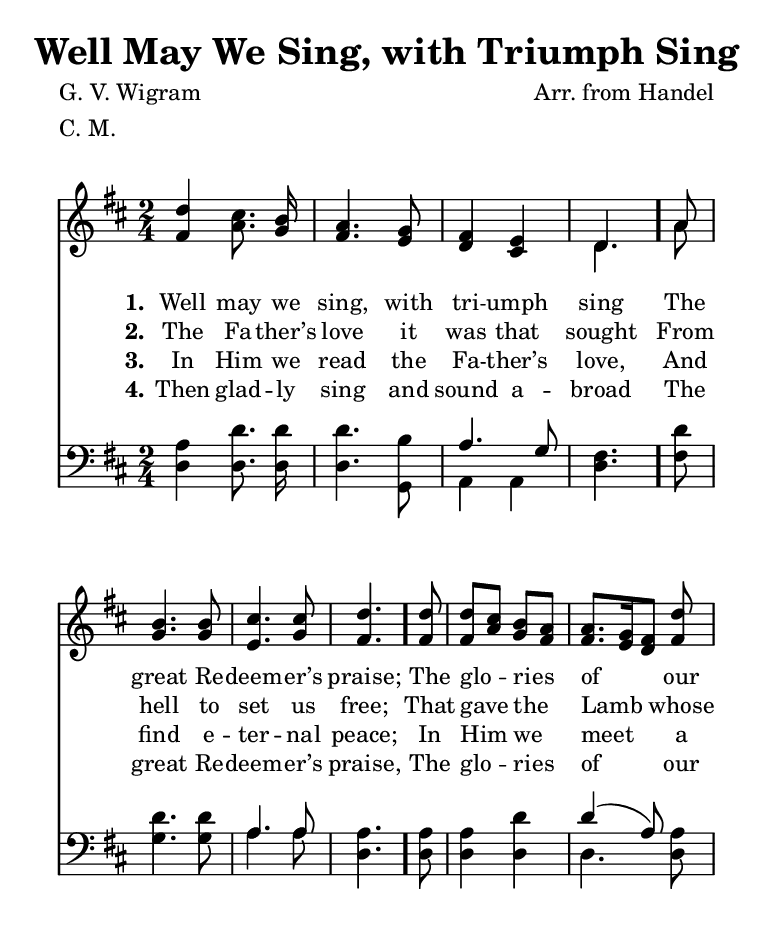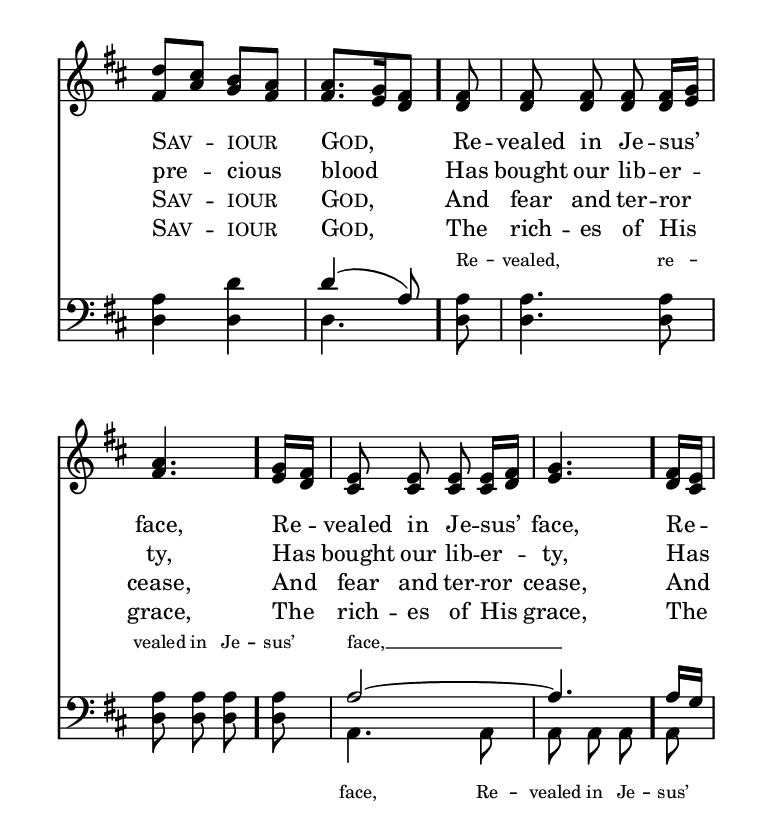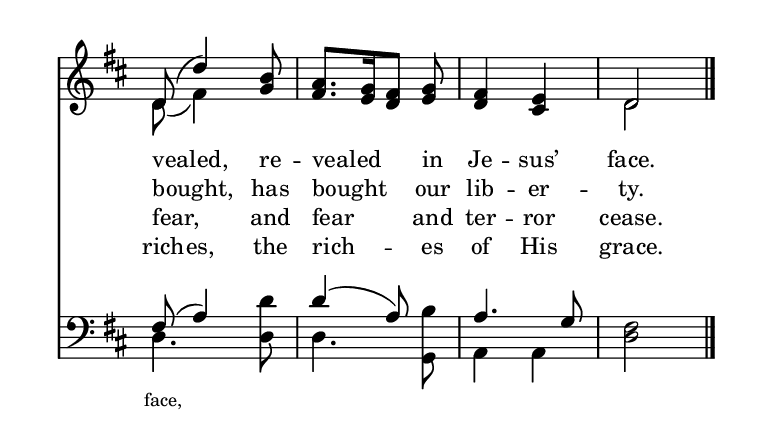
\include "common/global.ily"
\paper {
  \include "common/paper.ily"
  ragged-bottom = ##t
  system-system-spacing.padding = 7
}

\header{
  %gospel
  hymnnumber = "285"
  title = "Well May We Sing, with Triumph Sing"
  tunename = "Antioch"
  meter = "C. M."
  poet = "G. V. Wigram"
  composer = "Arr. from Handel"
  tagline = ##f
}

global = {
  \include "common/overrides.ily"
  \override Staff.TimeSignature.style = #'numbered
  \time 2/4
  \override Score.MetronomeMark.transparent = ##t % hide all fermata changes too
  \tempo 4=80
  \key d \major
  \autoBeamOff
}

notesSoprano = {
\global
\relative c'' {

  d4 cis8. b16 | a4. g8 | fis4 e | d4.
  a'8 | b4. b8 | cis4. cis8 | d4. \eogbreak
  d8 | d8[ cis] b[ a] | a8.[ g16 fis8] d'8 | d8[ cis] b[ a] | a8.[ g16 fis8]
  fis8 | fis fis fis fis16[ g] | a4.
  g16[ fis] | e8 e e e16[ fis] | g4.
  fis16[ e] | d8( d'4) b8 | a8.[ g16 fis8] g8 | fis4 e | d2 |

  \bar "|."

}
}

notesAlto = {
\global
\relative e' {

  fis4 a8. g16 | fis4. e8 | d4 cis | d4.
  a'8 | g4. g8 | e4. g8 | fis4.
  fis8 | fis8[ a] g[ fis] | fis8.[ e16 d8] fis8 | fis8[ a] g[ fis] | fis8.[ e16 d8]
  d8 | d d d d16[ e] | fis4.
  e16[ d] | cis8 cis cis cis16[ d] | e4.
  d16[ cis] | d8( fis4) g8 | fis8.[ e16 d8] e | d4 cis | d2 |

}
}

notesTenor = {
\global
\relative a {

  a4 d8. d16 | d4. b8 | a4. g8 | fis4.
  d'8 | d4. d8 | a4. a8 | a4.
  a8 | a4 d | d4( a8) a8 | a4 d | d4( a8)
  a8 | a4. a8 | a a a a | a2 ~ | a4.
  a16[ g] | fis8( a4) d8 | d4( a8) b | a4. g8 | fis2 |

}
}

notesBass = {
\global
\relative f {

  d4 d8. d16 | d4. g,8 | a4 a | d4.
  fis8 | g4. g8 | a4. a8 | d,4.
  d8 | d4 d | d4. d8 | d4 d | d4.
  d8 | d4. d8 | d d d d |
  a4. a8 | a a a a | d4. d8 | d4. g,8 | a4 a | d2

}
}

wordsA = \lyricmode {
\set stanza = "1."

Well may we sing, with tri -- umph sing \bar "."
The great Re -- deem -- er’s praise; \bar "."
The glo -- ries of our \markup\caps Sav -- \markup\caps iour \markup\caps God, \bar "."
Re -- vealed in Je -- sus’ face, \bar "."
Re -- vealed in Je -- sus’ face, \bar "."
Re -- vealed, re -- vealed in Je -- sus’ face. \bar "."

}

wordsB = \lyricmode {
\set stanza = "2."

The Fa -- ther’s love it was that sought
From hell to set us free;
That gave the Lamb whose pre -- cious blood
Has bought our lib -- er -- ty,
Has bought our lib -- er -- ty,
Has bought, has bought our lib -- er -- ty.

}

wordsC = \lyricmode {
\set stanza = "3."

In Him we read the Fa -- ther’s love,
And find e -- ter -- nal peace;
In Him we meet a \markup\caps Sav -- \markup\caps iour \markup\caps God,
And fear and ter -- ror cease,
And fear and ter -- ror cease,
And fear, and fear and ter -- ror cease.

}

wordsD = \lyricmode {
\set stanza = "4."

Then glad -- ly sing and sound a -- broad
The great Re -- deem -- er’s praise,
The glo -- ries of our \markup\caps Sav -- \markup\caps iour \markup\caps God,
The rich -- es of His grace,
The rich -- es of His grace,
The { \mon } rich -- es, { \moff } the rich -- es of His grace.

}

underWordsTenor = \lyricmode {
\override LyricText.font-size = #-2

\repeat unfold 22 \skip 4
Re -- vealed, re -- vealed in Je -- sus’ face, __

}

underWordsBass = \lyricmode {
\override LyricText.font-size = #-2

\repeat unfold 29 \skip 4
face, Re -- vealed in Je -- sus’ face,

}

\score {
  \context ChoirStaff <<
    \context Staff = upper <<
      \set Staff.autoBeaming = ##f
      \set ChoirStaff.systemStartDelimiter = #'SystemStartBar
      \set ChoirStaff.printPartCombineTexts = ##f
      \partcombine #'(2 . 9) \notesSoprano \notesAlto
      \context NullVoice = sopranos { \voiceOne << \notesSoprano >> }
      \context Lyrics = one   \lyricsto sopranos \wordsA
      \context Lyrics = two   \lyricsto sopranos \wordsB
      \context Lyrics = three \lyricsto sopranos \wordsC
      \context Lyrics = four  \lyricsto sopranos \wordsD
    >>
    \context Staff = men <<
      \set Staff.autoBeaming = ##f
      \clef bass
      \set ChoirStaff.printPartCombineTexts = ##f
      \partcombine #'(2 . 9) \notesTenor \notesBass
      \context NullVoice = tenors { \voiceOne << \notesTenor >> }
      \context NullVoice = basses { \voiceTwo << \notesBass >> }
      \context Lyrics = five \with { alignAboveContext = men } \lyricsto tenors \underWordsTenor
      \context Lyrics = six  \with { alignBelowContext = men } \lyricsto basses \underWordsBass
    >>
  >>
  \layout {
    \include "common/layout.ily"
  }
  \midi{
    \include "common/midi.ily"
  }
}

\version "2.19.49"  % necessary for upgrading to future LilyPond versions.

% vi:set et ts=2 sw=2 ai nocindent syntax=lilypond:
